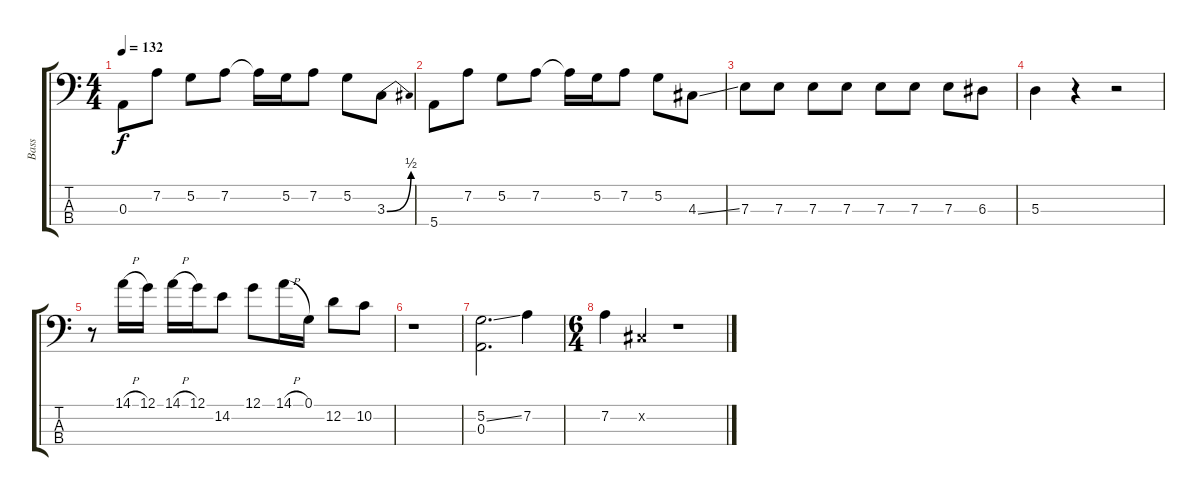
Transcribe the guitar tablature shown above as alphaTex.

\track ("Bass" "Bass") {instrument electricbassfinger}
\staff {score tabs}
\tuning (G2 D2 A1 E1) {hide}
\ts (4 4)
\tempo 132
\clef f4
\ks c
0.3.8{dy f} 7.2.8 5.2.8 7.2.8 7.2{t}.16 5.2.16 7.2.8 5.2.8 3.3{be (bend 0 0 60 2)}.8 |
5.4.8 7.2.8 5.2.8 7.2.8 7.2{t}.16 5.2.16 7.2.8 5.2.8 4.3{ss}.8 |
7.3.8 7.3.8 7.3.8 7.3.8 7.3.8 7.3.8 7.3.8 6.3.8 |
5.3.4 r.4 r.2 |
r.8 14.1{h}.16 12.1.16 14.1{h}.16 12.1.16 14.2.8 12.1.8 14.1{h}.16 0.1.16 12.2.8 10.2.8 |
r.1 |
(5.2{ss} 0.3).2{d} 7.2.4 |
\ts (6 4)
7.2.4 -1.2{x}.4 r.1
